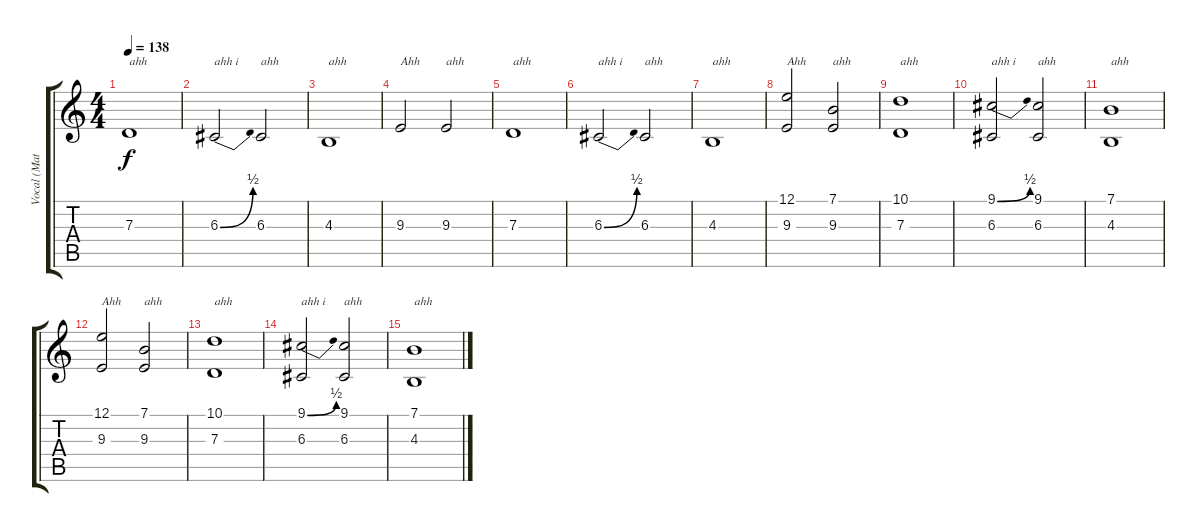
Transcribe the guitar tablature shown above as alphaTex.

\track ("Vocal (Matt,Chris y Morgan)" "Vocal (Mat") {instrument flute}
\staff {score tabs}
\tuning (E4 B3 G3 D3 A2 E2) {hide}
\ts (4 4)
\tempo 138
\clef g2
\ks c
7.3.1{txt "ahh" dy f} |
6.3{be (bend 0 0 60 2)}.2{txt "ahh i"} 6.3.2{txt "ahh"} |
4.3.1{txt "ahh"} |
9.3.2{txt "Ahh"} 9.3.2{txt "ahh"} |
7.3.1{txt "ahh"} |
6.3{be (bend 0 0 60 2)}.2{txt "ahh i"} 6.3.2{txt "ahh"} |
4.3.1{txt "ahh"} |
(12.1 9.3).2{txt "Ahh"} (7.1 9.3).2{txt "ahh"} |
(10.1 7.3).1{txt "ahh"} |
(9.1{be (bend 0 0 60 2)} 6.3).2{txt "ahh i"} (9.1 6.3).2{txt "ahh"} |
(7.1 4.3).1{txt "ahh"} |
(12.1 9.3).2{txt "Ahh"} (7.1 9.3).2{txt "ahh"} |
(10.1 7.3).1{txt "ahh"} |
(9.1{be (bend 0 0 60 2)} 6.3).2{txt "ahh i"} (9.1 6.3).2{txt "ahh"} |
(7.1 4.3).1{txt "ahh"}
